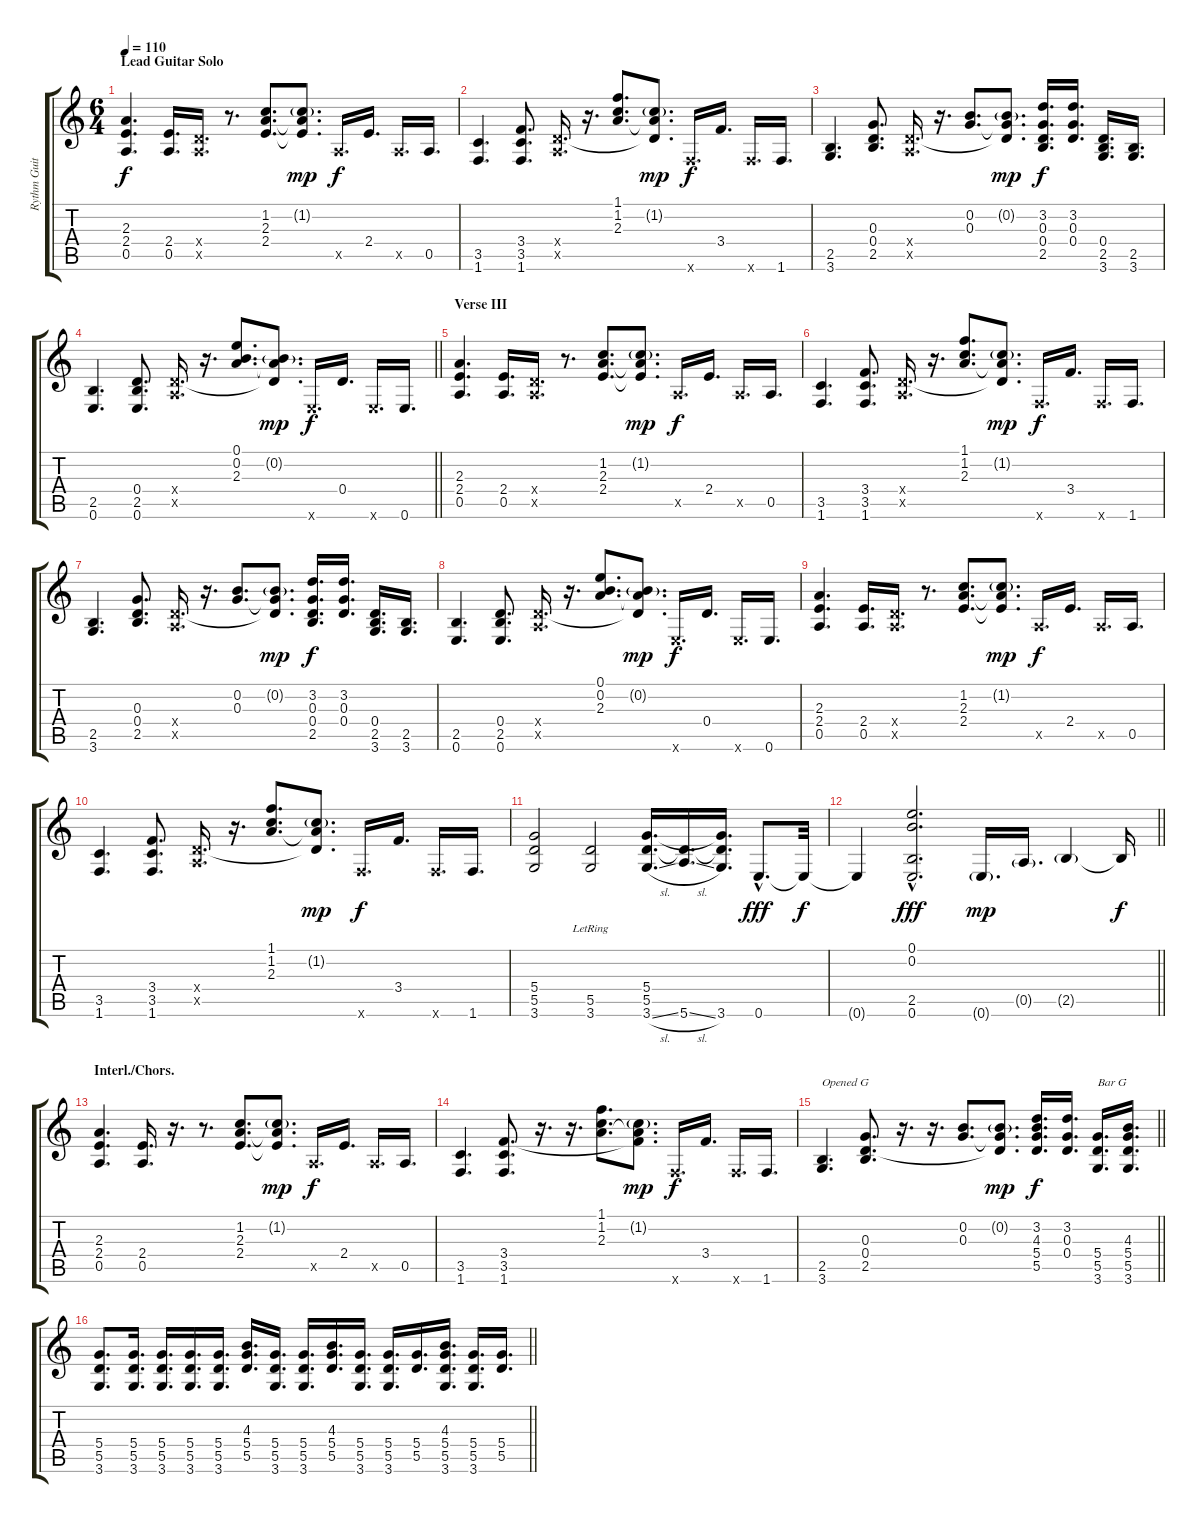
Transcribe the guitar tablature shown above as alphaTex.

\track ("Rythm Guitar" "Rythm Guit") {instrument acousticguitarsteel}
\staff {score tabs}
\tuning (E4 B3 G3 D3 A2 E2) {hide}
\ts (6 4)
\section ("" "Lead Guitar Solo")
\tempo 110
\clef g2
\ks c
(2.3 2.4 0.5).4{d dy f volume 3} (2.4 0.5).16{d} (0.4{x} 0.5{x}).16{d} r.8{d} (1.2 2.3 2.4).8{d} (1.2{g} 2.3{t} 2.4{t}).8{d dy mp} 0.5{x}.16{d dy f} 2.4.16{d} 0.5{x}.16{d} 0.5.16{d} |
(3.5 1.6).4{d} (3.4 3.5 1.6).8{d} (0.4{x} 0.5{x}).16{d} r.16{d} (1.1 1.2 2.3).8{d} (1.2{g} 2.3{t} 0.4{t}).8{d dy mp} 1.6{x}.16{d dy f} 3.4.16{d} 1.6{x}.16{d} 1.6.16{d} |
(2.5 3.6).4{d} (0.3 0.4 2.5).8{d} (0.4{x} 0.5{x}).16{d} r.16{d} (0.2 0.3).8{d} (0.2{g} 0.3{t} 0.4{t}).8{d dy mp} (3.2 0.3 0.4 2.5).16{d dy f} (3.2 0.3 0.4).16{d} (0.4 2.5 3.6).16{d} (2.5 3.6).16{d} |
\barLineRight lightlight
(2.5 0.6).4{d volume 7} (0.4 2.5 0.6).8{d} (0.4{x} 0.5{x}).16{d} r.16{d} (0.1 0.2 2.3).8{d} (0.2{g} 2.3{t} 0.4{t}).8{d dy mp} 0.6{x}.16{d dy f} 0.4.16{d} 0.6{x}.16{d} 0.6.16{d} |
\section ("" "Verse III")
(2.3 2.4 0.5).4{d volume 8} (2.4 0.5).16{d} (0.4{x} 0.5{x}).16{d} r.8{d} (1.2 2.3 2.4).8{d} (1.2{g} 2.3{t} 2.4{t}).8{d dy mp} 0.5{x}.16{d dy f} 2.4.16{d} 0.5{x}.16{d} 0.5.16{d} |
(3.5 1.6).4{d} (3.4 3.5 1.6).8{d} (0.4{x} 0.5{x}).16{d} r.16{d} (1.1 1.2 2.3).8{d} (1.2{g} 2.3{t} 0.4{t}).8{d dy mp} 1.6{x}.16{d dy f} 3.4.16{d} 1.6{x}.16{d} 1.6.16{d} |
(2.5 3.6).4{d} (0.3 0.4 2.5).8{d} (0.4{x} 0.5{x}).16{d} r.16{d} (0.2 0.3).8{d} (0.2{g} 0.3{t} 0.4{t}).8{d dy mp} (3.2 0.3 0.4 2.5).16{d dy f} (3.2 0.3 0.4).16{d} (0.4 2.5 3.6).16{d} (2.5 3.6).16{d} |
(2.5 0.6).4{d} (0.4 2.5 0.6).8{d} (0.4{x} 0.5{x}).16{d} r.16{d} (0.1 0.2 2.3).8{d} (0.2{g} 2.3{t} 0.4{t}).8{d dy mp} 0.6{x}.16{d dy f} 0.4.16{d} 0.6{x}.16{d} 0.6.16{d} |
(2.3 2.4 0.5).4{d volume 8} (2.4 0.5).16{d} (0.4{x} 0.5{x}).16{d} r.8{d} (1.2 2.3 2.4).8{d} (1.2{g} 2.3{t} 2.4{t}).8{d dy mp} 0.5{x}.16{d dy f} 2.4.16{d} 0.5{x}.16{d} 0.5.16{d} |
(3.5 1.6).4{d} (3.4 3.5 1.6).8{d} (0.4{x} 0.5{x}).16{d} r.16{d} (1.1 1.2 2.3).8{d} (1.2{g} 2.3{t} 0.4{t}).8{d dy mp} 1.6{x}.16{d dy f} 3.4.16{d} 1.6{x}.16{d} 1.6.16{d} |
(5.4 5.5 3.6).2 (5.5{lr} 3.6{lr}).2 (5.4 5.5 3.6{sl}).16{d} (5.5{t} 5.6{sl}).16{d} (5.4{t} 5.5{t} 3.6).16{d} 0.6{hac}.8{d dy fff} 0.6{t}.32{dy f} |
\barLineRight lightlight
0.6{t}.4 (0.1{hac} 0.2{hac} 2.5{hac} 0.6{hac}).2{d dy fff} 0.6{g}.16{d dy mp} 0.5{g}.16{d} 2.5{g}.4 2.5{t}.16{dy f} |
\section ("" "Interl./Chors.")
(2.3 2.4 0.5).4{d volume 8} (2.4 0.5).16{d} r.16{d} r.8{d} (1.2 2.3 2.4).8{d} (1.2{g} 2.3{t} 2.4{t}).8{d dy mp} 0.5{x}.16{d dy f} 2.4.16{d} 0.5{x}.16{d} 0.5.16{d} |
(3.5 1.6).4{d} (3.4 3.5 1.6).8{d} r.16{d} r.16{d} (1.1 1.2 2.3).8{d} (1.2{g} 2.3{t} 3.4{t}).8{d dy mp} 1.6{x}.16{d dy f} 3.4.16{d} 1.6{x}.16{d} 1.6.16{d} |
\barLineRight lightlight
(2.5 3.6).4{d txt "Opened G"} (0.3 0.4 2.5).8{d} r.16{d} r.16{d} (0.2 0.3).8{d} (0.2{g} 0.3{t} 0.4{t}).8{d dy mp} (3.2 4.3 5.4 5.5).16{d dy f} (3.2 0.3 0.4).16{d} (5.4 5.5 3.6).16{d txt "Bar G"} (4.3 5.4 5.5 3.6).16{d} |
\section ("" "")
\barLineRight lightlight
(5.4 5.5 3.6).8{d} (5.4 5.5 3.6).16{d} (5.4 5.5 3.6).16{d} (5.4 5.5 3.6).16{d} (5.4 5.5 3.6).16{d} (4.3 5.4 5.5).16{d} (5.4 5.5 3.6).16{d} (5.4 5.5 3.6).16{d} (4.3 5.4 5.5).16{d} (5.4 5.5 3.6).16{d} (5.4 5.5 3.6).16{d} (5.4 5.5).16{d} (4.3 5.4 5.5 3.6).16{d} (5.4 5.5 3.6).16{d} (5.4 5.5).16{d}
